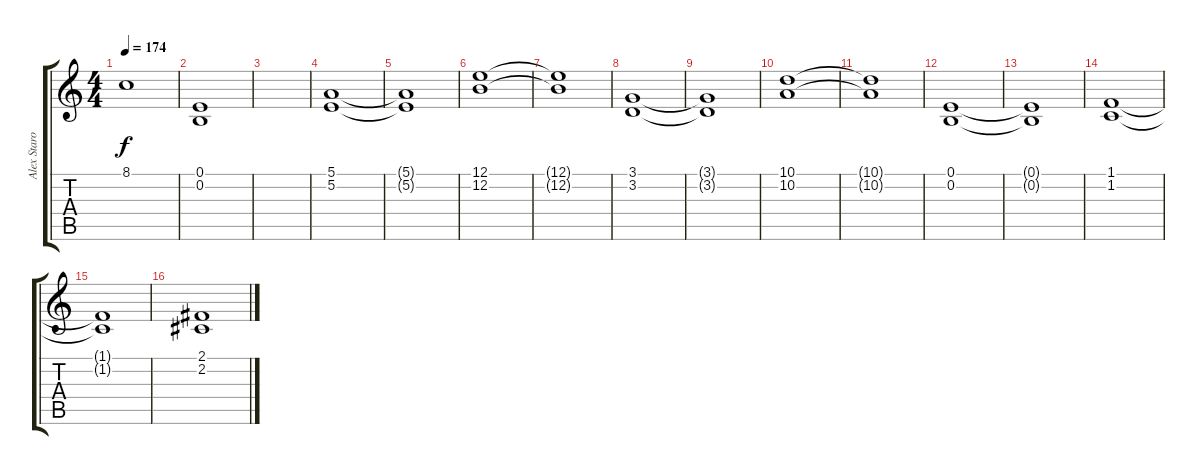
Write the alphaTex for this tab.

\track ("Alex Staropoli (Key 1)" "Alex Staro") {instrument churchorgan}
\staff {score tabs}
\tuning (E4 B3 G3 D3 A2 E2) {hide}
\ts (4 4)
\tempo 174
\clef g2
\ks c
8.1.1{dy f} |
(0.1 0.2).1 |
|
(5.1 5.2).1 |
(5.1{t} 5.2{t}).1 |
(12.1 12.2).1 |
(12.1{t} 12.2{t}).1 |
(3.1 3.2).1 |
(3.1{t} 3.2{t}).1 |
(10.1 10.2).1 |
(10.1{t} 10.2{t}).1 |
(0.1 0.2).1 |
(0.1{t} 0.2{t}).1 |
(1.1 1.2).1 |
(1.1{t} 1.2{t}).1 |
(2.1 2.2).1
